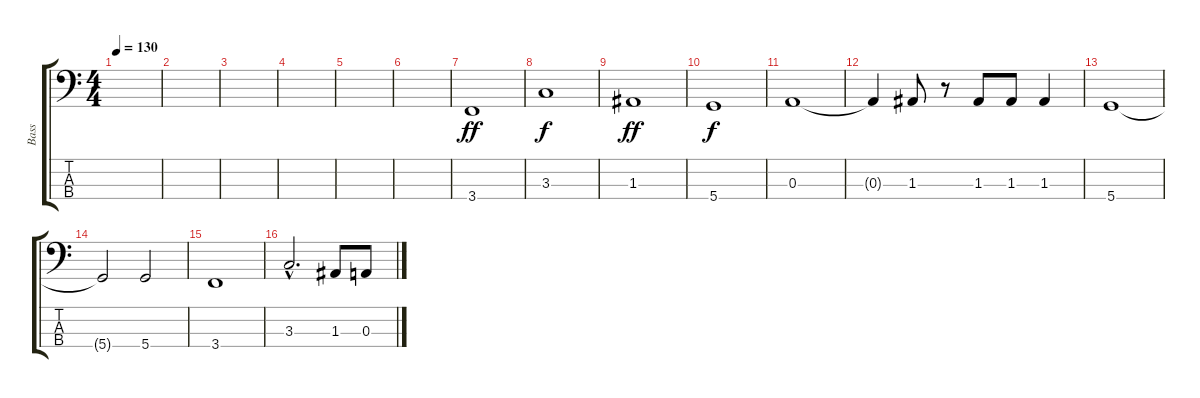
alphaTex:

\track ("Bass" "Bass") {instrument electricbassfinger}
\staff {score tabs}
\tuning (G2 D2 A1 D1) {hide}
\ts (4 4)
\tempo 130
\clef f4
\ks c
|
|
|
|
|
|
3.4.1{dy ff} |
3.3.1{dy f} |
1.3.1{dy ff} |
5.4.1{dy f} |
0.3.1 |
0.3{t}.4 1.3.8 r.8 1.3.8 1.3.8 1.3.4 |
5.4.1 |
5.4{t}.2 5.4.2 |
3.4.1 |
3.3{hac}.2{d} 1.3.8 0.3.8
